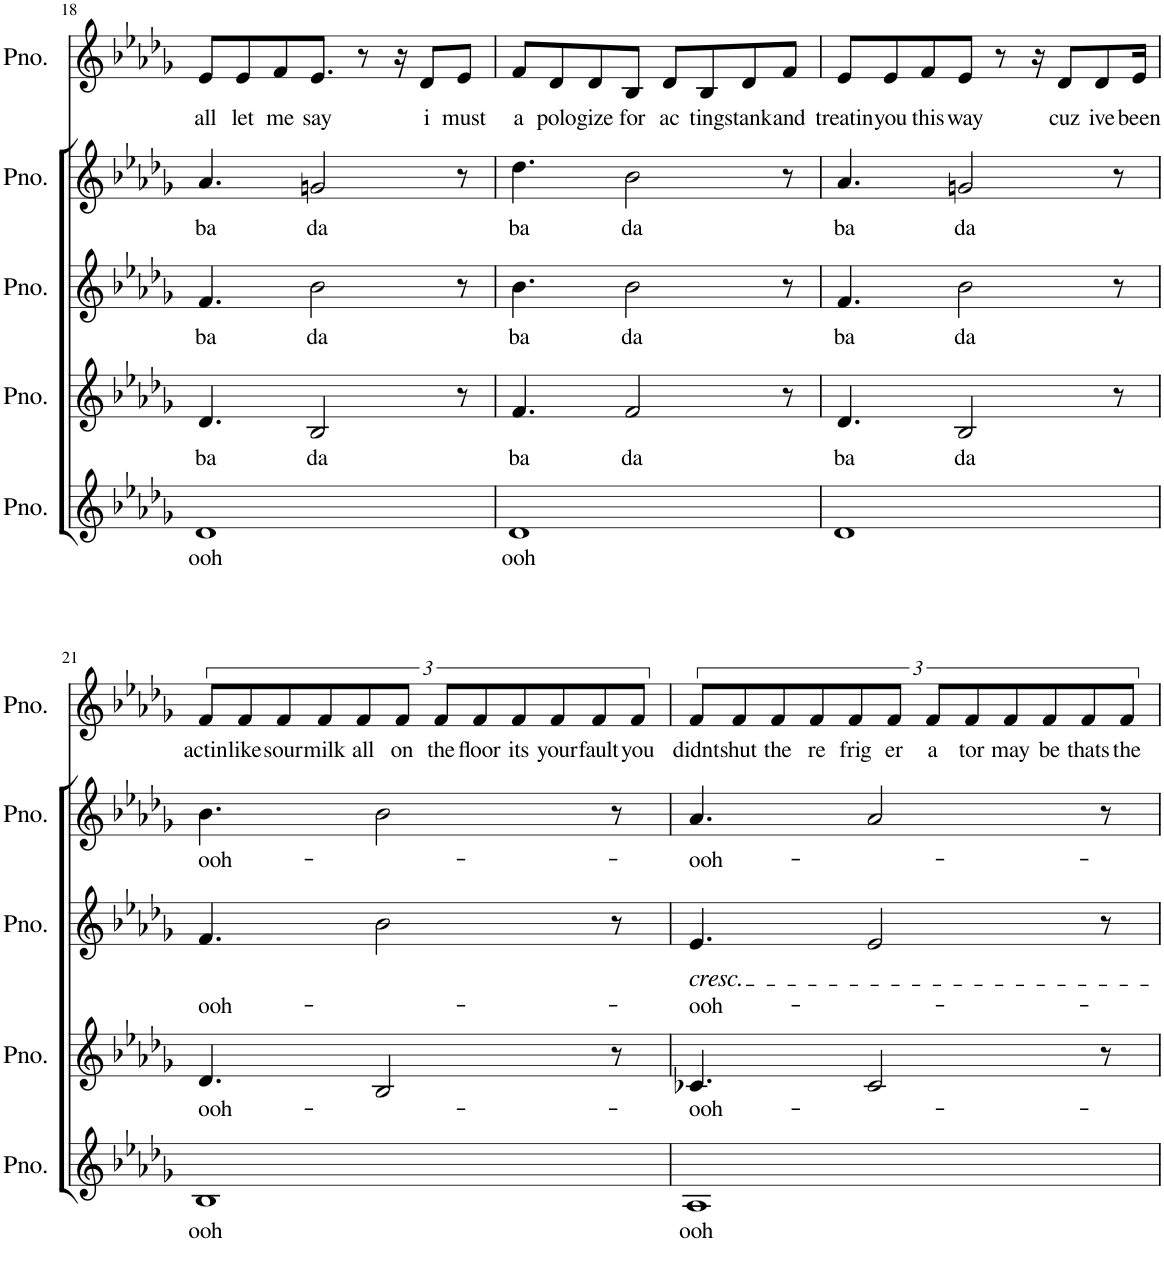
**kern	**text	**kern	**text	**kern	**text	**kern	**text	**kern	**text
*part5	*part5	*part4	*part4	*part3	*part3	*part2	*part2	*part1	*part1
*staff5	*staff5	*staff4	*staff4	*staff3	*staff3	*staff2	*staff2	*staff1	*staff1
*I"A2	*	*I"A1	*	*I"S2	*	*I"Sop1	*	*I"Solo	*
!!LO:PB:g=z
*clefG2	*	*clefG2	*	*clefG2	*	*clefG2	*	*clefG2	*
*k[b-e-a-d-g-]	*	*k[b-e-a-d-g-]	*	*k[b-e-a-d-g-]	*	*k[b-e-a-d-g-]	*	*k[b-e-a-d-g-]	*
*M4/4	*	*M4/4	*	*M4/4	*	*M4/4	*	*M4/4	*
=18	=18	=18	=18	=18	=18	=18	=18	=18	=18
!	!LO:LY:b	!	!LO:LY:b	!	!LO:LY:b	!	!LO:LY:b	!	!LO:LY:b
1d-	ooh	4.d-/	ba	4.f/	ba	4.a-/	ba	8e-/L	all
!	!	!	!	!	!	!	!	!	!LO:LY:b
.	.	.	.	.	.	.	.	8e-/	let
!	!	!	!	!	!	!	!	!	!LO:LY:b
.	.	.	.	.	.	.	.	8f/	me
!	!	!	!LO:LY:b	!	!LO:LY:b	!	!LO:LY:b	!	!LO:LY:b
.	.	2B-/	da	2b-\	da	2gn/	da	8.e-/J	say
.	.	.	.	.	.	.	.	8r	.
.	.	.	.	.	.	.	.	16r	.
!	!	!	!	!	!	!	!	!	!LO:LY:b
.	.	.	.	.	.	.	.	8d-/L	i
!	!	!	!	!	!	!	!	!	!LO:LY:b
.	.	8r	.	8r	.	8r	.	8e-/J	must
=19	=19	=19	=19	=19	=19	=19	=19	=19	=19
!	!LO:LY:b	!	!LO:LY:b	!	!LO:LY:b	!	!LO:LY:b	!	!LO:LY:b
1d-	ooh	4.f/	ba	4.b-\	ba	4.dd-\	ba	8f/L	a
!	!	!	!	!	!	!	!	!	!LO:LY:b
.	.	.	.	.	.	.	.	8d-/	polo
!	!	!	!	!	!	!	!	!	!LO:LY:b
.	.	.	.	.	.	.	.	8d-/	gize
!	!	!	!LO:LY:b	!	!LO:LY:b	!	!LO:LY:b	!	!LO:LY:b
.	.	2f/	da	2b-\	da	2b-\	da	8B-/J	for
!	!	!	!	!	!	!	!	!	!LO:LY:b
.	.	.	.	.	.	.	.	8d-/L	ac
!	!	!	!	!	!	!	!	!	!LO:LY:b
.	.	.	.	.	.	.	.	8B-/	ting
!	!	!	!	!	!	!	!	!	!LO:LY:b
.	.	.	.	.	.	.	.	8d-/	stank
!	!	!	!	!	!	!	!	!	!LO:LY:b
.	.	8r	.	8r	.	8r	.	8f/J	and
=20	=20	=20	=20	=20	=20	=20	=20	=20	=20
!	!	!	!LO:LY:b	!	!LO:LY:b	!	!LO:LY:b	!	!LO:LY:b
1d-	.	4.d-/	ba	4.f/	ba	4.a-/	ba	8e-/L	treatin
!	!	!	!	!	!	!	!	!	!LO:LY:b
.	.	.	.	.	.	.	.	8e-/	you
!	!	!	!	!	!	!	!	!	!LO:LY:b
.	.	.	.	.	.	.	.	8f/	this
!	!	!	!LO:LY:b	!	!LO:LY:b	!	!LO:LY:b	!	!LO:LY:b
.	.	2B-/	da	2b-\	da	2gn/	da	8e-/J	way
.	.	.	.	.	.	.	.	8r	.
.	.	.	.	.	.	.	.	16r	.
!	!	!	!	!	!	!	!	!	!LO:LY:b
.	.	.	.	.	.	.	.	8d-/L	cuz
!	!	!	!	!	!	!	!	!	!LO:LY:b
.	.	.	.	.	.	.	.	8d-/	ive
.	.	8r	.	8r	.	8r	.	.	.
!	!	!	!	!	!	!	!	!	!LO:LY:b
.	.	.	.	.	.	.	.	16e-/Jk	been
!!LO:LB:g=z
=21	=21	=21	=21	=21	=21	=21	=21	=21	=21
!	!LO:LY:b	!	!LO:LY:b	!	!LO:LY:b	!	!LO:LY:b	!	!LO:LY:b
1B-	ooh	4.d-/	ooh-	4.f/	ooh-	4.b-\	ooh-	12f/L	actin
!	!	!	!	!	!	!	!	!	!LO:LY:b
.	.	.	.	.	.	.	.	12f/	like
!	!	!	!	!	!	!	!	!	!LO:LY:b
.	.	.	.	.	.	.	.	12f/	sour
!	!	!	!	!	!	!	!	!	!LO:LY:b
.	.	.	.	.	.	.	.	12f/	milk
!	!	!	!	!	!	!	!	!	!LO:LY:b
.	.	.	.	.	.	.	.	12f/	all
.	.	2B-/	.	2b-\	.	2b-\	.	.	.
!	!	!	!	!	!	!	!	!	!LO:LY:b
.	.	.	.	.	.	.	.	12f/J	on
!	!	!	!	!	!	!	!	!	!LO:LY:b
.	.	.	.	.	.	.	.	12f/L	the
!	!	!	!	!	!	!	!	!	!LO:LY:b
.	.	.	.	.	.	.	.	12f/	floor
!	!	!	!	!	!	!	!	!	!LO:LY:b
.	.	.	.	.	.	.	.	12f/	its
!	!	!	!	!	!	!	!	!	!LO:LY:b
.	.	.	.	.	.	.	.	12f/	your
!	!	!	!	!	!	!	!	!	!LO:LY:b
.	.	.	.	.	.	.	.	12f/	fault
.	.	8r	.	8r	.	8r	.	.	.
!	!	!	!	!	!	!	!	!	!LO:LY:b
.	.	.	.	.	.	.	.	12f/J	you
=22	=22	=22	=22	=22	=22	=22	=22	=22	=22
!	!	!	!	!LO:TX:b:i:t=cresc.	!	!	!	!	!
!	!LO:LY:b	!	!LO:LY:b	!	!LO:LY:b	!	!LO:LY:b	!	!LO:LY:b
1A-	ooh	4.c-X/	ooh-	4.e-/	ooh-	4.a-/	ooh-	12f/L	didnt
!	!	!	!	!	!	!	!	!	!LO:LY:b
.	.	.	.	.	.	.	.	12f/	shut
!	!	!	!	!	!	!	!	!	!LO:LY:b
.	.	.	.	.	.	.	.	12f/	the
!	!	!	!	!	!	!	!	!	!LO:LY:b
.	.	.	.	.	.	.	.	12f/	re
!	!	!	!	!	!	!	!	!	!LO:LY:b
.	.	.	.	.	.	.	.	12f/	frig
.	.	2c-/	.	2e-/	.	2a-/	.	.	.
!	!	!	!	!	!	!	!	!	!LO:LY:b
.	.	.	.	.	.	.	.	12f/J	er
!	!	!	!	!	!	!	!	!	!LO:LY:b
.	.	.	.	.	.	.	.	12f/L	a
!	!	!	!	!	!	!	!	!	!LO:LY:b
.	.	.	.	.	.	.	.	12f/	tor
!	!	!	!	!	!	!	!	!	!LO:LY:b
.	.	.	.	.	.	.	.	12f/	may
!	!	!	!	!	!	!	!	!	!LO:LY:b
.	.	.	.	.	.	.	.	12f/	be
!	!	!	!	!	!	!	!	!	!LO:LY:b
.	.	.	.	.	.	.	.	12f/	thats
.	.	8r	.	8r	.	8r	.	.	.
!	!	!	!	!	!	!	!	!	!LO:LY:b
.	.	.	.	.	.	.	.	12f/J	the
=	=	=	=	=	=	=	=	=	=
*-	*-	*-	*-	*-	*-	*-	*-	*-	*-
